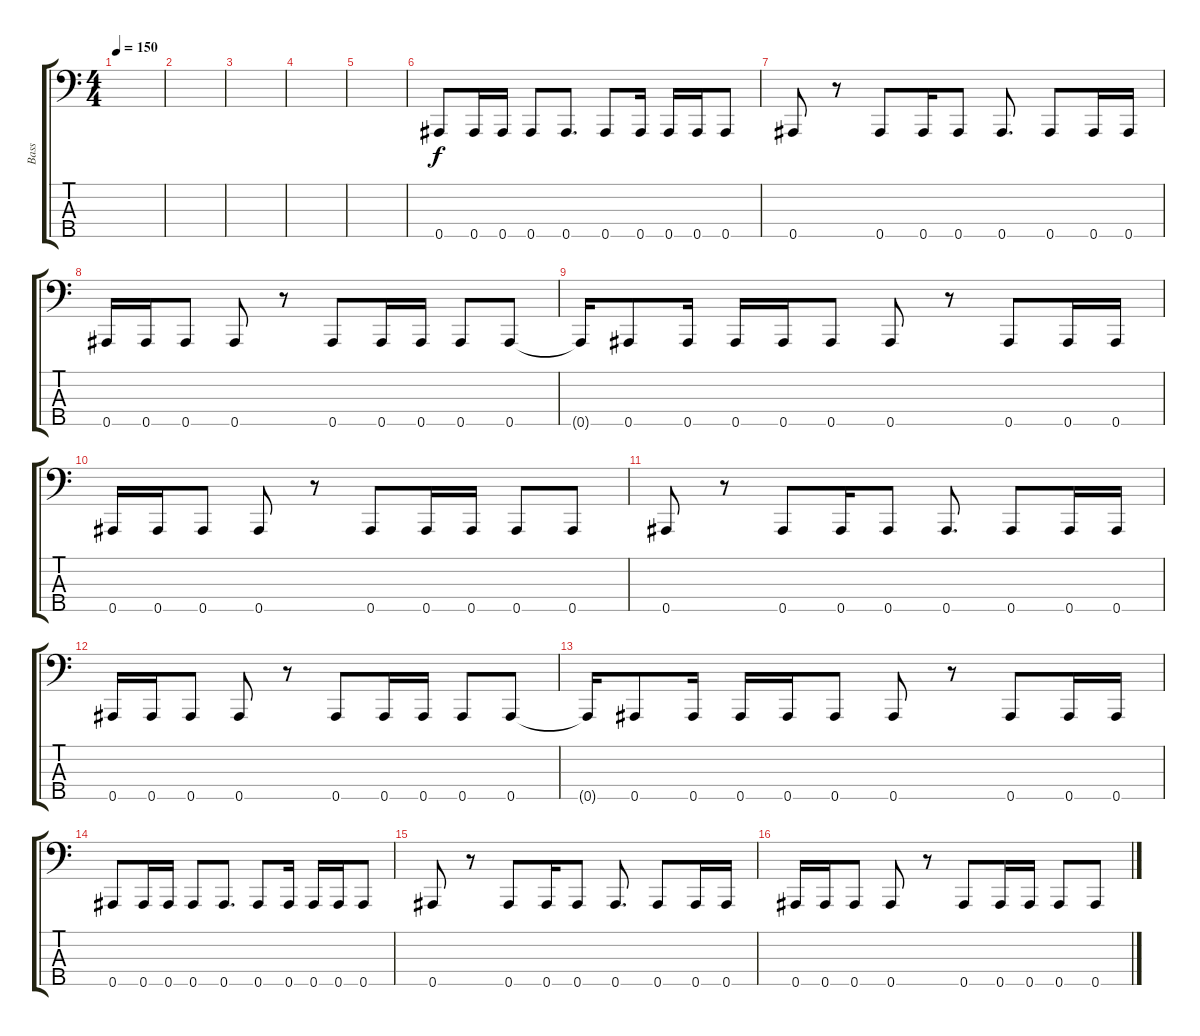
\track ("Bass" "Bass") {instrument electricbassfinger}
\staff {score tabs}
\tuning (G2 D2 A1 E1 Bb0) {hide}
\ts (4 4)
\tempo 150
\clef f4
\ks c
|
|
|
|
|
0.5.8 0.5.16 0.5.16 0.5.8 0.5.8{d} 0.5.8 0.5.16 0.5.16 0.5.16 0.5.8 |
0.5.8 r.8 0.5.8 0.5.16 0.5.8 0.5.8{d} 0.5.8 0.5.16 0.5.16 |
0.5.16 0.5.16 0.5.8 0.5.8 r.8 0.5.8 0.5.16 0.5.16 0.5.8 0.5.8 |
0.5{t}.16 0.5.8 0.5.16 0.5.16 0.5.16 0.5.8 0.5.8 r.8 0.5.8 0.5.16 0.5.16 |
0.5.16 0.5.16 0.5.8 0.5.8 r.8 0.5.8 0.5.16 0.5.16 0.5.8 0.5.8 |
0.5.8 r.8 0.5.8 0.5.16 0.5.8 0.5.8{d} 0.5.8 0.5.16 0.5.16 |
0.5.16 0.5.16 0.5.8 0.5.8 r.8 0.5.8 0.5.16 0.5.16 0.5.8 0.5.8 |
0.5{t}.16 0.5.8 0.5.16 0.5.16 0.5.16 0.5.8 0.5.8 r.8 0.5.8 0.5.16 0.5.16 |
0.5.8 0.5.16 0.5.16 0.5.8 0.5.8{d} 0.5.8 0.5.16 0.5.16 0.5.16 0.5.8 |
0.5.8 r.8 0.5.8 0.5.16 0.5.8 0.5.8{d} 0.5.8 0.5.16 0.5.16 |
0.5.16 0.5.16 0.5.8 0.5.8 r.8 0.5.8 0.5.16 0.5.16 0.5.8 0.5.8
